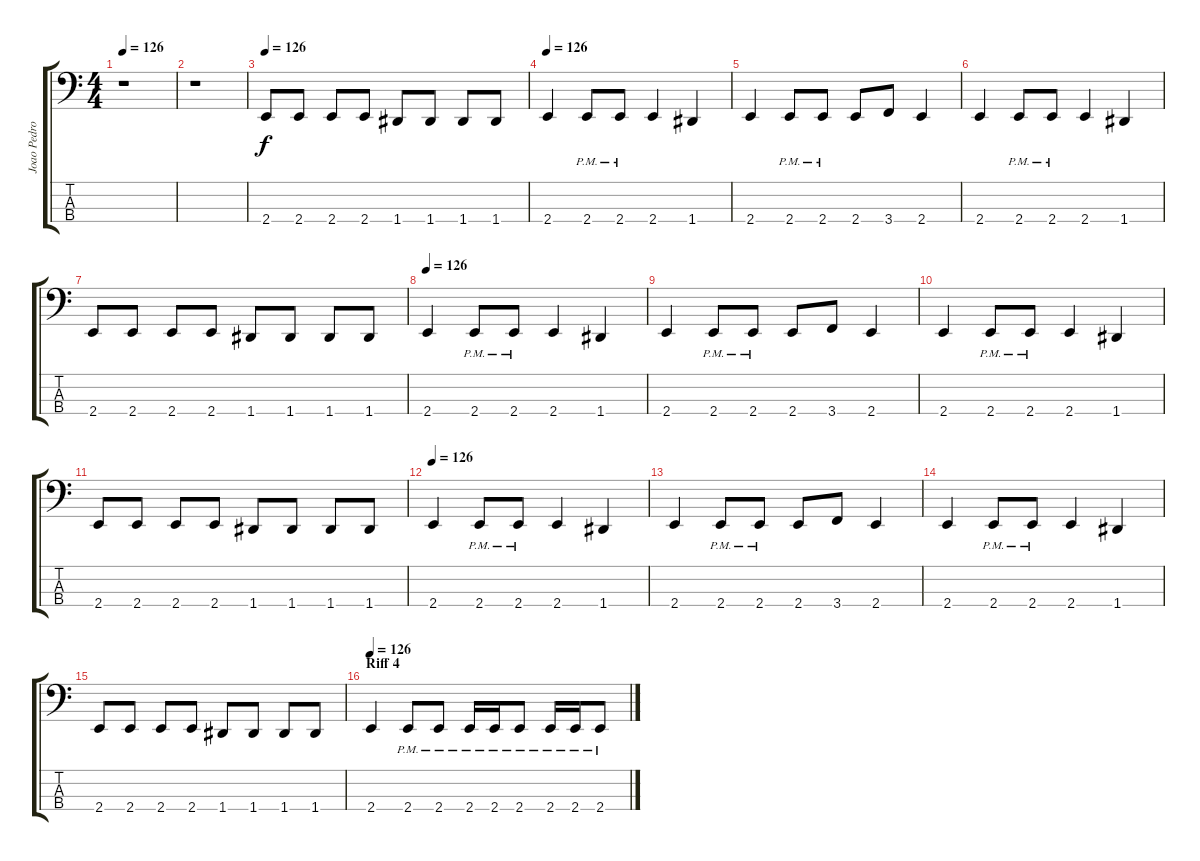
\track ("Joao Pedro - Bass" "Joao Pedro") {instrument electricbasspick}
\staff {score tabs}
\tuning (G2 D2 A1 D1) {hide}
\ts (4 4)
\tempo 126
\clef f4
\ks c
r.1{dy f} |
r.1 |
\tempo 126
2.4.8 2.4.8 2.4.8 2.4.8 1.4.8 1.4.8 1.4.8 1.4.8 |
\section ("" "")
\tempo 126
2.4.4{volume 16 balance 8 instrument electricbasspick} 2.4{pm}.8 2.4{pm}.8 2.4.4 1.4.4 |
2.4.4 2.4{pm}.8 2.4{pm}.8 2.4.8 3.4.8 2.4.4 |
2.4.4 2.4{pm}.8 2.4{pm}.8 2.4.4 1.4.4 |
2.4.8 2.4.8 2.4.8 2.4.8 1.4.8 1.4.8 1.4.8 1.4.8 |
\tempo 126
2.4.4 2.4{pm}.8 2.4{pm}.8 2.4.4 1.4.4 |
2.4.4 2.4{pm}.8 2.4{pm}.8 2.4.8 3.4.8 2.4.4 |
2.4.4 2.4{pm}.8 2.4{pm}.8 2.4.4 1.4.4 |
2.4.8 2.4.8 2.4.8 2.4.8 1.4.8 1.4.8 1.4.8 1.4.8 |
\tempo 126
2.4.4 2.4{pm}.8 2.4{pm}.8 2.4.4 1.4.4 |
2.4.4 2.4{pm}.8 2.4{pm}.8 2.4.8 3.4.8 2.4.4 |
2.4.4 2.4{pm}.8 2.4{pm}.8 2.4.4 1.4.4 |
2.4.8 2.4.8 2.4.8 2.4.8 1.4.8 1.4.8 1.4.8 1.4.8 |
\section ("" "Riff 4")
\tempo 126
2.4.4{volume 16 balance 8 instrument electricbasspick} 2.4{pm}.8 2.4{pm}.8 2.4{pm}.16 2.4{pm}.16 2.4{pm}.8 2.4{pm}.16 2.4{pm}.16 2.4{pm}.8
